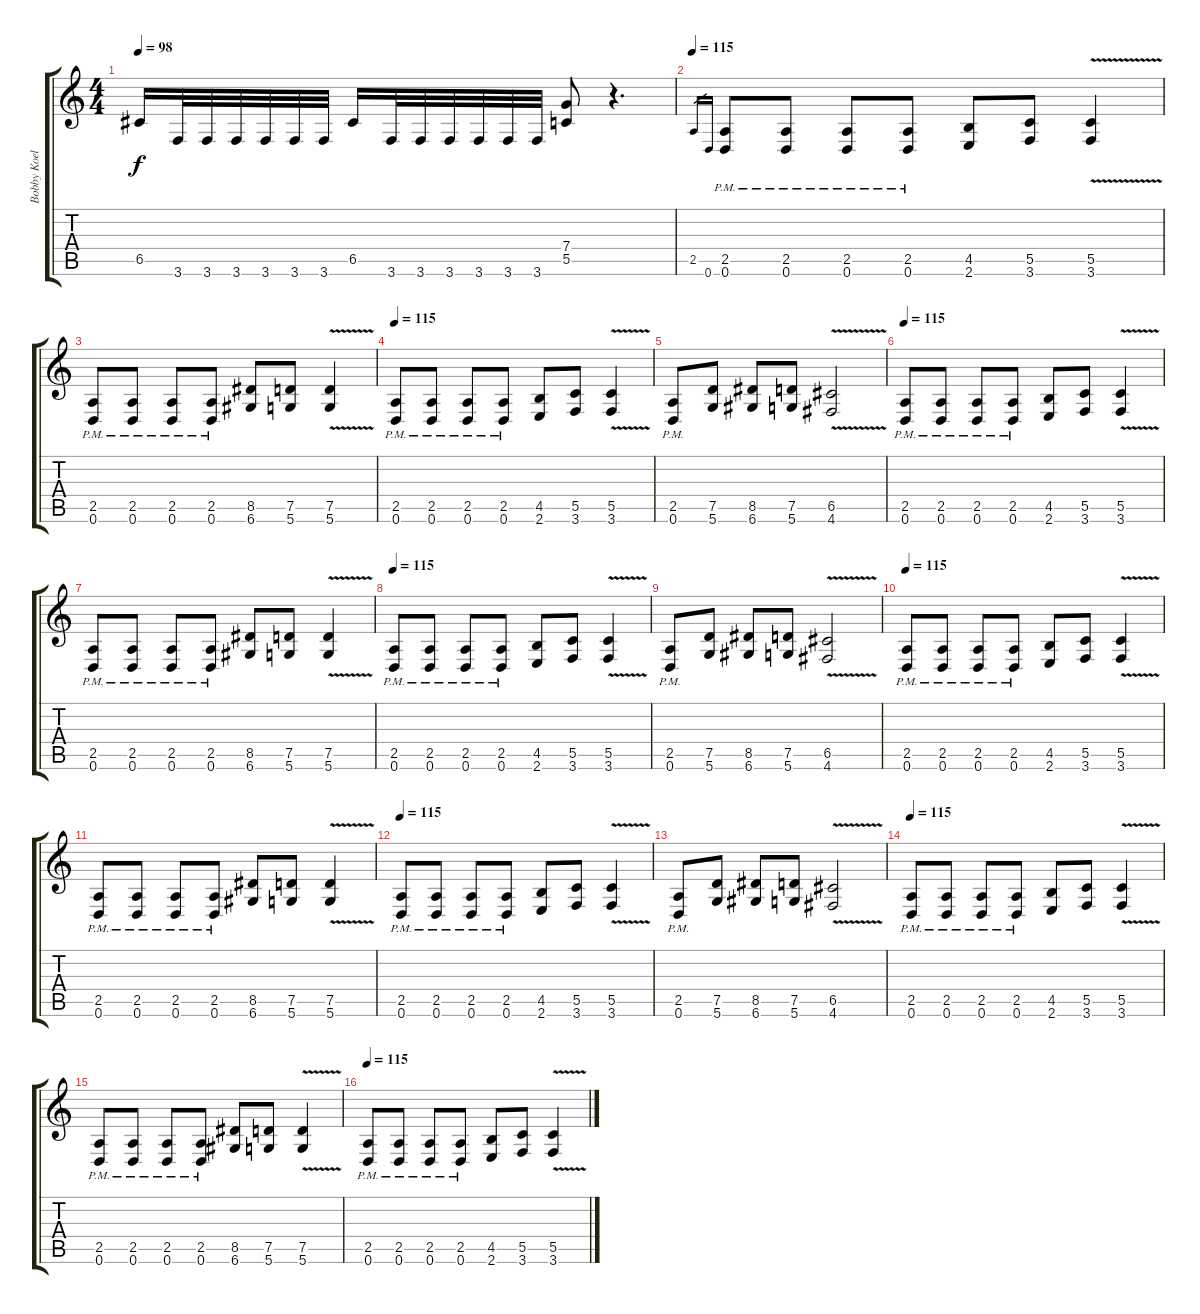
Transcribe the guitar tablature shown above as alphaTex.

\track ("Bobby Koelble" "Bobby Koel") {instrument distortionguitar}
\staff {score tabs}
\tuning (D4 A3 F3 C3 G2 D2) {hide}
\ts (4 4)
\tempo 98
\clef g2
\ks c
6.5.16{dy f} 3.6.32 3.6.32 3.6.32 3.6.32 3.6.32 3.6.32 6.5.16 3.6.32 3.6.32 3.6.32 3.6.32 3.6.32 3.6.32 (7.4 5.5).8 r.4{d} |
\tempo 115
2.5.16{gr} 0.6.16{gr} (2.5{pm} 0.6{pm}).8 (2.5{pm} 0.6{pm}).8 (2.5{pm} 0.6{pm}).8 (2.5{pm} 0.6{pm}).8 (4.5 2.6).8 (5.5 3.6).8 (5.5{v} 3.6{v}).4 |
(2.5{pm} 0.6{pm}).8 (2.5{pm} 0.6{pm}).8 (2.5{pm} 0.6{pm}).8 (2.5{pm} 0.6{pm}).8 (8.5 6.6).8 (7.5 5.6).8 (7.5{v} 5.6{v}).4 |
\tempo 115
(2.5{pm} 0.6{pm}).8 (2.5{pm} 0.6{pm}).8 (2.5{pm} 0.6{pm}).8 (2.5{pm} 0.6{pm}).8 (4.5 2.6).8 (5.5 3.6).8 (5.5{v} 3.6{v}).4 |
(2.5{pm} 0.6{pm}).8 (7.5 5.6).8 (8.5 6.6).8 (7.5 5.6).8 (6.5{v} 4.6{v}).2 |
\tempo 115
(2.5{pm} 0.6{pm}).8 (2.5{pm} 0.6{pm}).8 (2.5{pm} 0.6{pm}).8 (2.5{pm} 0.6{pm}).8 (4.5 2.6).8 (5.5 3.6).8 (5.5{v} 3.6{v}).4 |
(2.5{pm} 0.6{pm}).8 (2.5{pm} 0.6{pm}).8 (2.5{pm} 0.6{pm}).8 (2.5{pm} 0.6{pm}).8 (8.5 6.6).8 (7.5 5.6).8 (7.5{v} 5.6{v}).4 |
\tempo 115
(2.5{pm} 0.6{pm}).8 (2.5{pm} 0.6{pm}).8 (2.5{pm} 0.6{pm}).8 (2.5{pm} 0.6{pm}).8 (4.5 2.6).8 (5.5 3.6).8 (5.5{v} 3.6{v}).4 |
(2.5{pm} 0.6{pm}).8 (7.5 5.6).8 (8.5 6.6).8 (7.5 5.6).8 (6.5{v} 4.6{v}).2 |
\tempo 115
(2.5{pm} 0.6{pm}).8 (2.5{pm} 0.6{pm}).8 (2.5{pm} 0.6{pm}).8 (2.5{pm} 0.6{pm}).8 (4.5 2.6).8 (5.5 3.6).8 (5.5{v} 3.6{v}).4 |
(2.5{pm} 0.6{pm}).8 (2.5{pm} 0.6{pm}).8 (2.5{pm} 0.6{pm}).8 (2.5{pm} 0.6{pm}).8 (8.5 6.6).8 (7.5 5.6).8 (7.5{v} 5.6{v}).4 |
\tempo 115
(2.5{pm} 0.6{pm}).8 (2.5{pm} 0.6{pm}).8 (2.5{pm} 0.6{pm}).8 (2.5{pm} 0.6{pm}).8 (4.5 2.6).8 (5.5 3.6).8 (5.5{v} 3.6{v}).4 |
(2.5{pm} 0.6{pm}).8 (7.5 5.6).8 (8.5 6.6).8 (7.5 5.6).8 (6.5{v} 4.6{v}).2 |
\tempo 115
(2.5{pm} 0.6{pm}).8 (2.5{pm} 0.6{pm}).8 (2.5{pm} 0.6{pm}).8 (2.5{pm} 0.6{pm}).8 (4.5 2.6).8 (5.5 3.6).8 (5.5{v} 3.6{v}).4 |
(2.5{pm} 0.6{pm}).8 (2.5{pm} 0.6{pm}).8 (2.5{pm} 0.6{pm}).8 (2.5{pm} 0.6{pm}).8 (8.5 6.6).8 (7.5 5.6).8 (7.5{v} 5.6{v}).4 |
\tempo 115
(2.5{pm} 0.6{pm}).8 (2.5{pm} 0.6{pm}).8 (2.5{pm} 0.6{pm}).8 (2.5{pm} 0.6{pm}).8 (4.5 2.6).8 (5.5 3.6).8 (5.5{v} 3.6{v}).4
